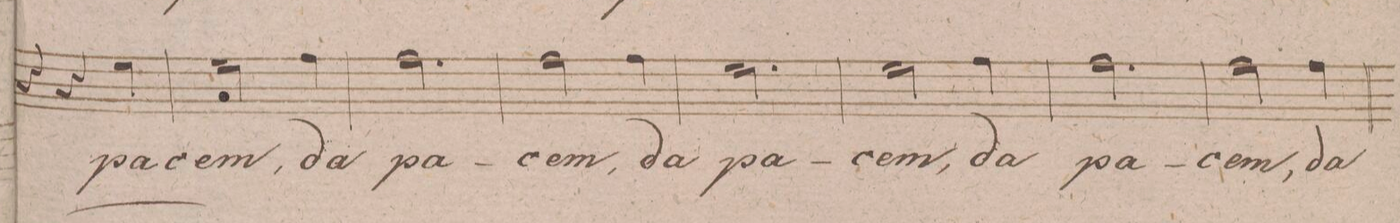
**kern	**text	**dynam
*I"Alto	*	*
*clefC3	*	*
*k[f#c#g#d#]	*	*
*M3/4	*	*
4r	.	.
4r	.	.
4f#	pa-	.
=54	=54	=54
2f#	-cem,	.
4g#	da	.
=55	=55	=55
2.g#	pa-	.
=56	=56	=56
2g#	-cem,	.
4g#	da	.
=57	=57	=57
2.f#	pa-	.
=58	=58	=58
2f#	-cem,	.
4g#	da	.
=59	=59	=59
2.g#	pa-	.
=60	=60	=60
2g#	-cem,	.
4g#	da	.
=61	=61	=61
*-	*-	*-
